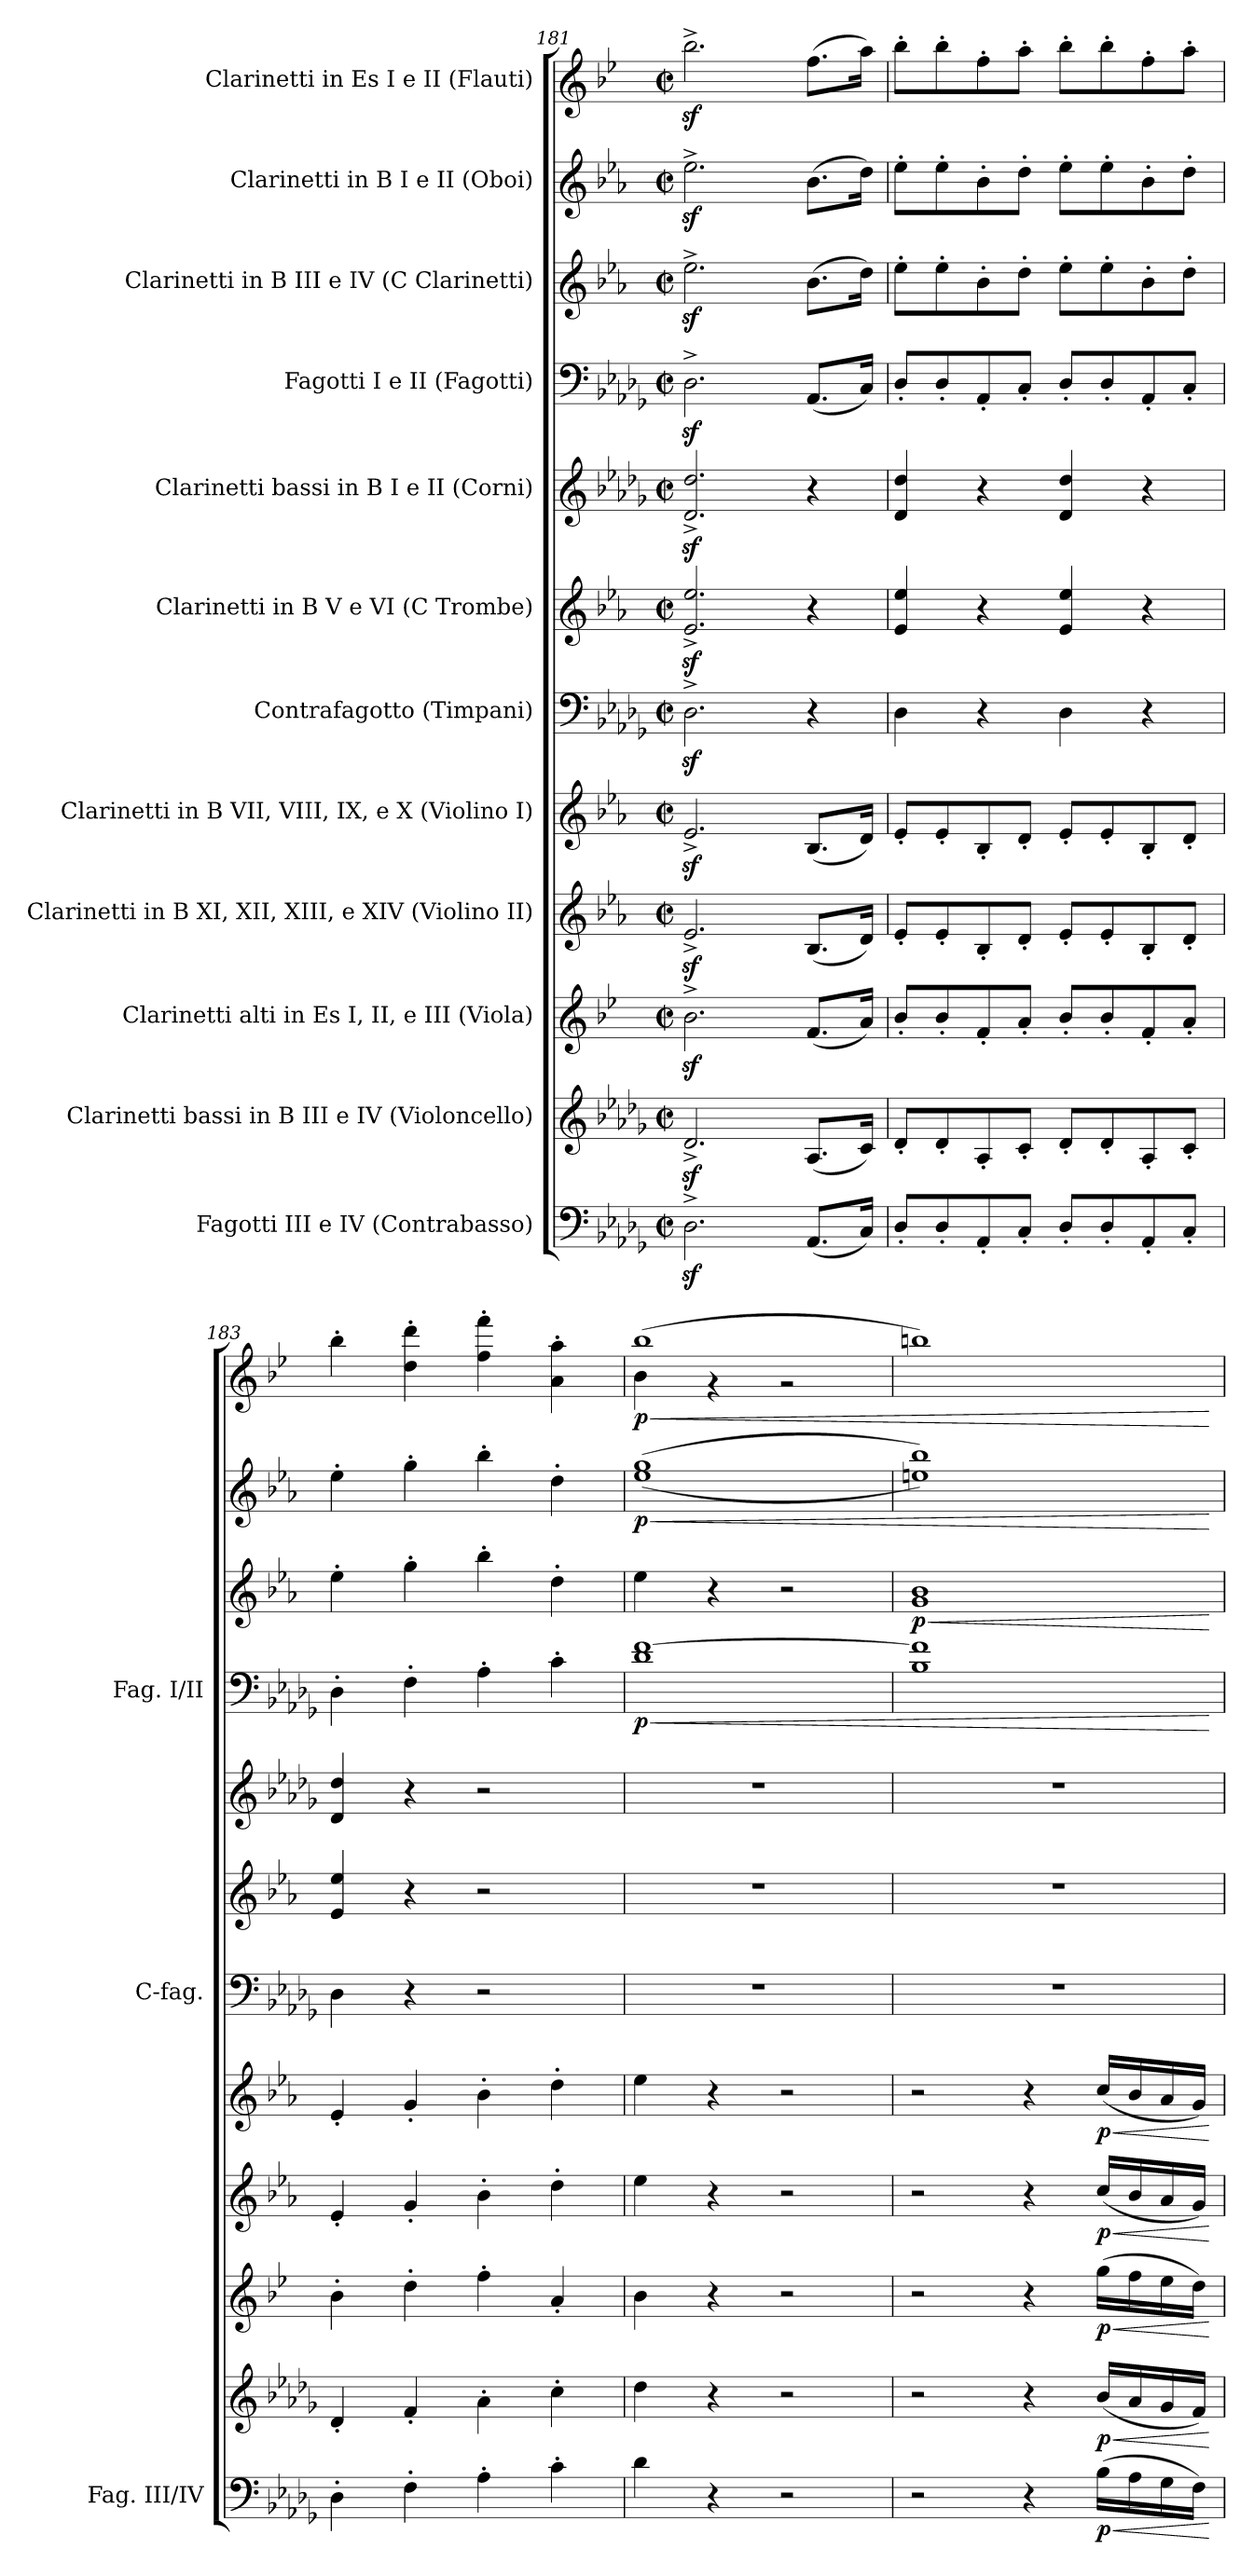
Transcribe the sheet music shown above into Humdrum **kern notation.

**kern	**dynam	**kern	**dynam	**kern	**dynam	**kern	**dynam	**kern	**dynam	**kern	**kern	**kern	**kern	**dynam	**kern	**dynam	**kern	**dynam	**kern	**dynam
*part12	*part12	*part11	*part11	*part10	*part10	*part9	*part9	*part8	*part8	*part7	*part6	*part5	*part4	*part4	*part3	*part3	*part2	*part2	*part1	*part1
*staff12	*staff12	*staff11	*staff11	*staff10	*staff10	*staff9	*staff9	*staff8	*staff8	*staff7	*staff6	*staff5	*staff4	*staff4	*staff3	*staff3	*staff2	*staff2	*staff1	*staff1
*I"Fagotti III e IV (Contrabasso)	*	*I"Clarinetti bassi in B III e IV (Violoncello)	*	*I"Clarinetti alti in Es I, II, e III (Viola)	*	*I"Clarinetti in B XI, XII, XIII, e XIV (Violino II)	*	*I"Clarinetti in B VII, VIII, IX, e X (Violino I)	*	*I"Contrafagotto (Timpani)	*I"Clarinetti in B V e VI (C Trombe)	*I"Clarinetti bassi in B I e II (Corni)	*I"Fagotti I e II (Fagotti)	*	*I"Clarinetti in B III e IV (C Clarinetti)	*	*I"Clarinetti in B I e II (Oboi)	*	*I"Clarinetti in Es I e II (Flauti)	*
*I'Fag. III/IV	*	*	*	*	*	*	*	*	*	*I'C-fag.	*	*	*I'Fag. I/II	*	*	*	*	*	*	*
*clefF4	*	*clefG2	*	*clefG2	*	*clefG2	*	*clefG2	*	*clefF4	*clefG2	*clefG2	*clefF4	*	*clefG2	*	*clefG2	*	*clefG2	*
*	*	*ITrd8c14	*	*ITrd5c9	*	*ITrd1c2	*	*ITrd1c2	*	*ITrd7c12	*ITrd1c2	*ITrd8c14	*	*	*ITrd1c2	*	*ITrd1c2	*	*ITrd-2c-3	*
*k[b-e-a-d-g-]	*	*k[b-e-a-d-g-]	*	*k[b-e-a-d-g-]	*	*k[b-e-a-d-g-]	*	*k[b-e-a-d-g-]	*	*k[b-e-a-d-g-]	*k[b-e-a-d-g-]	*k[b-e-a-d-g-]	*k[b-e-a-d-g-]	*	*k[b-e-a-d-g-]	*	*k[b-e-a-d-g-]	*	*k[b-e-a-d-g-]	*
*M2/2	*	*M2/2	*	*M2/2	*	*M2/2	*	*M2/2	*	*M2/2	*M2/2	*M2/2	*M2/2	*	*M2/2	*	*M2/2	*	*M2/2	*
*met(c|)	*	*met(c|)	*	*met(c|)	*	*met(c|)	*	*met(c|)	*	*met(c|)	*met(c|)	*met(c|)	*met(c|)	*	*met(c|)	*	*met(c|)	*	*met(c|)	*
=181	=181	=181	=181	=181	=181	=181	=181	=181	=181	=181	=181	=181	=181	=181	=181	=181	=181	=181	=181	=181
2.D-z<^\	.	2.D-z<^/	.	2.d-z<^\	.	2.d-z<^/	.	2.d-z<^/	.	2.DD-z<^\	2.d-/z<^ 2.dd-/z<^	2.D-/z<^ 2.d-/z<^	2.D-z<^\	.	2.dd-z<^\	.	2.dd-z<^\	.	2.ddd-z<^\	.
(<8.AA-/L	.	(<8.AA-/L	.	(<8.A-/L	.	(<8.A-/L	.	(<8.A-/L	.	4r	4r	4r	(<8.AA-/L	.	(>8.a-\L	.	(>8.a-\L	.	(>8.aa-\L	.
16C/Jk)	.	16C/Jk)	.	16c/Jk)	.	16c/Jk)	.	16c/Jk)	.	.	.	.	16C/Jk)	.	16cc\Jk)	.	16cc\Jk)	.	16ccc\Jk)	.
=182	=182	=182	=182	=182	=182	=182	=182	=182	=182	=182	=182	=182	=182	=182	=182	=182	=182	=182	=182	=182
8D-'/L	.	8D-'/L	.	8d-'/L	.	8d-'/L	.	8d-'/L	.	4DD-\	4d-/ 4dd-/	4D-/ 4d-/	8D-'/L	.	8dd-'\L	.	8dd-'\L	.	8ddd-'\L	.
8D-'/	.	8D-'/	.	8d-'/	.	8d-'/	.	8d-'/	.	.	.	.	8D-'/	.	8dd-'\	.	8dd-'\	.	8ddd-'\	.
8AA-'/	.	8AA-'/	.	8A-'/	.	8A-'/	.	8A-'/	.	4r	4r	4r	8AA-'/	.	8a-'\	.	8a-'\	.	8aa-'\	.
8C'/J	.	8C'/J	.	8c'/J	.	8c'/J	.	8c'/J	.	.	.	.	8C'/J	.	8cc'\J	.	8cc'\J	.	8ccc'\J	.
8D-'/L	.	8D-'/L	.	8d-'/L	.	8d-'/L	.	8d-'/L	.	4DD-\	4d-/ 4dd-/	4D-/ 4d-/	8D-'/L	.	8dd-'\L	.	8dd-'\L	.	8ddd-'\L	.
8D-'/	.	8D-'/	.	8d-'/	.	8d-'/	.	8d-'/	.	.	.	.	8D-'/	.	8dd-'\	.	8dd-'\	.	8ddd-'\	.
8AA-'/	.	8AA-'/	.	8A-'/	.	8A-'/	.	8A-'/	.	4r	4r	4r	8AA-'/	.	8a-'\	.	8a-'\	.	8aa-'\	.
8C'/J	.	8C'/J	.	8c'/J	.	8c'/J	.	8c'/J	.	.	.	.	8C'/J	.	8cc'\J	.	8cc'\J	.	8ccc'\J	.
=183	=183	=183	=183	=183	=183	=183	=183	=183	=183	=183	=183	=183	=183	=183	=183	=183	=183	=183	=183	=183
4D-'\	.	4D-'/	.	4d-'\	.	4d-'/	.	4d-'/	.	4DD-\	4d-/ 4dd-/	4D-/ 4d-/	4D-'\	.	4dd-'\	.	4dd-'\	.	4ddd-'\	.
4F'\	.	4F'/	.	4f'\	.	4f'/	.	4f'/	.	4r	4r	4r	4F'\	.	4ff'\	.	4ff'\	.	4ff\' 4fff\'	.
4A-'\	.	4A-'\	.	4a-'\	.	4a-'\	.	4a-'\	.	2r	2r	2r	4A-'\	.	4aa-'\	.	4aa-'\	.	4aa-\' 4aaa-\'	.
4c'\	.	4c'\	.	4c'/	.	4cc'\	.	4cc'\	.	.	.	.	4c'\	.	4cc'\	.	4cc'\	.	4cc\' 4ccc\'	.
=184	=184	=184	=184	=184	=184	=184	=184	=184	=184	=184	=184	=184	=184	=184	=184	=184	=184	=184	=184	=184
!	!	!	!	!	!	!	!	!	!	!	!	!	!	!LO:HP:b	!	!	!	!LO:HP:b	!	!LO:HP:b
*	*	*	*	*	*	*	*	*	*	*	*	*	*	*	*	*	*	*	*^	*
!	!	!	!	!	!	!	!	!	!	!	!	!	!	!LO:DY:n=1:b	!	!	!	!LO:DY:n=1:b	!	!	!LO:DY:n=1:b
4d-\	.	4d-\	.	4d-\	.	4dd-\	.	4dd-\	.	1r	1r	1r	1d- [1f	< p	4dd-\	.	(>(<1dd- 1ff	< p	(>1ddd-	4dd-\	< p
4r	.	4r	.	4r	.	4r	.	4r	.	.	.	.	.	.	4r	.	.	.	.	4r	.
2r	.	2r	.	2r	.	2r	.	2r	.	.	.	.	.	.	2r	.	.	.	.	2r	.
=185	=185	=185	=185	=185	=185	=185	=185	=185	=185	=185	=185	=185	=185	=185	=185	=185	=185	=185	=185	=185	=185
!	!	!	!	!	!	!	!	!	!	!	!	!	!	!	!	!LO:HP:b	!	!	!	!	!
!	!	!	!	!	!	!	!	!	!	!	!	!	!	!	!	!LO:DY:n=1:b	!	!	!	!	!
*	*	*	*	*	*	*	*	*	*	*	*	*	*	*	*	*	*	*	*v	*v	*
2r	.	2r	.	2r	.	2r	.	2r	.	1r	1r	1r	1B- 1f]	.	1f 1a-	< p	1ddn 1aa-))	.	1dddn)	.
4r	.	4r	.	4r	.	4r	.	4r	.	.	.	.	.	.	.	.	.	.	.	.
!	!LO:HP:b	!	!LO:HP:b	!	!LO:HP:b	!	!LO:HP:b	!	!LO:HP:b	!	!	!	!	!	!	!	!	!	!	!
!	!LO:DY:n=1:b	!	!LO:DY:n=1:b	!	!LO:DY:n=1:b	!	!LO:DY:n=1:b	!	!LO:DY:n=1:b	!	!	!	!	!	!	!	!	!	!	!
(>16B-\LL	< p	(<16B-/LL	< p	(>16b-\LL	< p	(<16b-/LL	< p	(<16b-/LL	< p	.	.	.	.	.	.	.	.	.	.	.
16A-\	.	16A-/	.	16a-\	.	16a-/	.	16a-/	.	.	.	.	.	.	.	.	.	.	.	.
16G-\	.	16G-/	.	16g-\	.	16g-/	.	16g-/	.	.	.	.	.	.	.	.	.	.	.	.
16F\JJ)	.	16F/JJ)	.	16f\JJ)	.	16f/JJ)	.	16f/JJ)	.	.	.	.	.	.	.	.	.	.	.	.
.	[	.	[	.	[	.	[	.	[	.	.	.	.	[	.	[	.	[	.	[
=	=	=	=	=	=	=	=	=	=	=	=	=	=	=	=	=	=	=	=	=
*-	*-	*-	*-	*-	*-	*-	*-	*-	*-	*-	*-	*-	*-	*-	*-	*-	*-	*-	*-	*-
